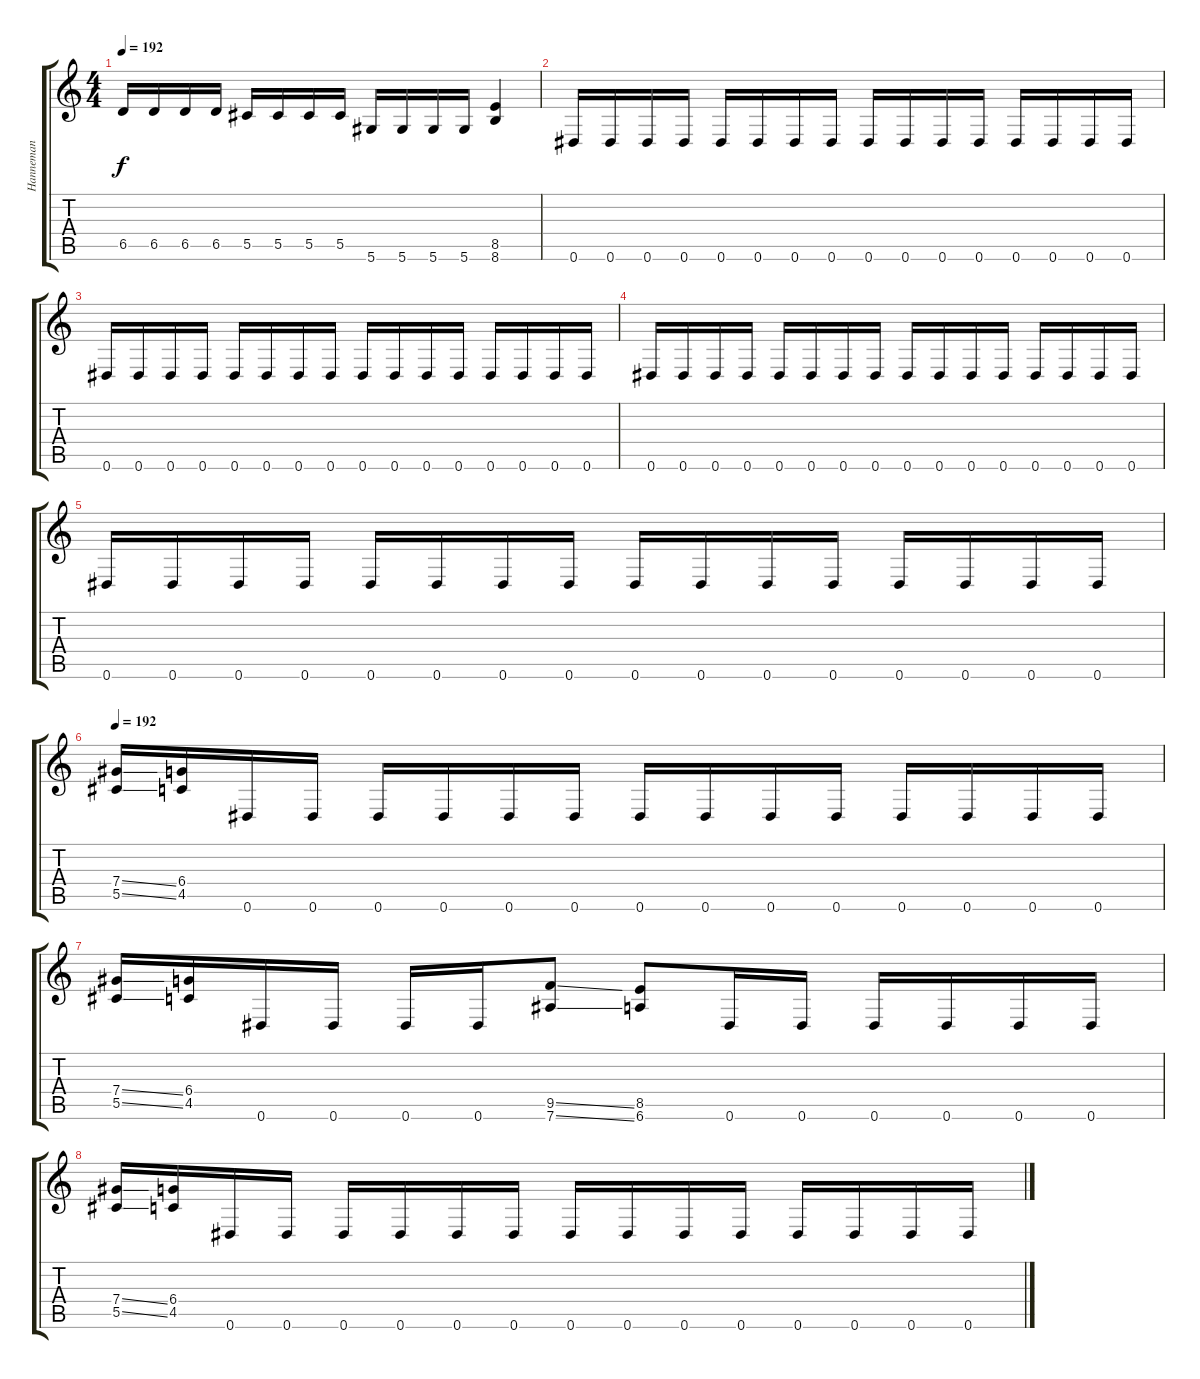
\track ("Hanneman" "Hanneman") {instrument distortionguitar}
\staff {score tabs}
\tuning (Eb4 Bb3 Gb3 Db3 Ab2 Eb2) {hide}
\ts (4 4)
\tempo 192
\clef g2
\ks c
6.5.16{dy f} 6.5.16 6.5.16 6.5.16 5.5.16 5.5.16 5.5.16 5.5.16 5.6.16 5.6.16 5.6.16 5.6.16 (8.5 8.6).4 |
0.6.16 0.6.16 0.6.16 0.6.16 0.6.16 0.6.16 0.6.16 0.6.16 0.6.16 0.6.16 0.6.16 0.6.16 0.6.16 0.6.16 0.6.16 0.6.16 |
0.6.16 0.6.16 0.6.16 0.6.16 0.6.16 0.6.16 0.6.16 0.6.16 0.6.16 0.6.16 0.6.16 0.6.16 0.6.16 0.6.16 0.6.16 0.6.16 |
0.6.16 0.6.16 0.6.16 0.6.16 0.6.16 0.6.16 0.6.16 0.6.16 0.6.16 0.6.16 0.6.16 0.6.16 0.6.16 0.6.16 0.6.16 0.6.16 |
0.6.16 0.6.16 0.6.16 0.6.16 0.6.16 0.6.16 0.6.16 0.6.16 0.6.16 0.6.16 0.6.16 0.6.16 0.6.16 0.6.16 0.6.16 0.6.16 |
\tempo 192
(7.4{ss} 5.5{ss}).16 (6.4 4.5).16 0.6.16 0.6.16 0.6.16 0.6.16 0.6.16 0.6.16 0.6.16 0.6.16 0.6.16 0.6.16 0.6.16 0.6.16 0.6.16 0.6.16 |
(7.4{ss} 5.5{ss}).16 (6.4 4.5).16 0.6.16 0.6.16 0.6.16 0.6.16 (9.5{ss} 7.6{ss}).8 (8.5 6.6).8 0.6.16 0.6.16 0.6.16 0.6.16 0.6.16 0.6.16 |
(7.4{ss} 5.5{ss}).16 (6.4 4.5).16 0.6.16 0.6.16 0.6.16 0.6.16 0.6.16 0.6.16 0.6.16 0.6.16 0.6.16 0.6.16 0.6.16 0.6.16 0.6.16 0.6.16
